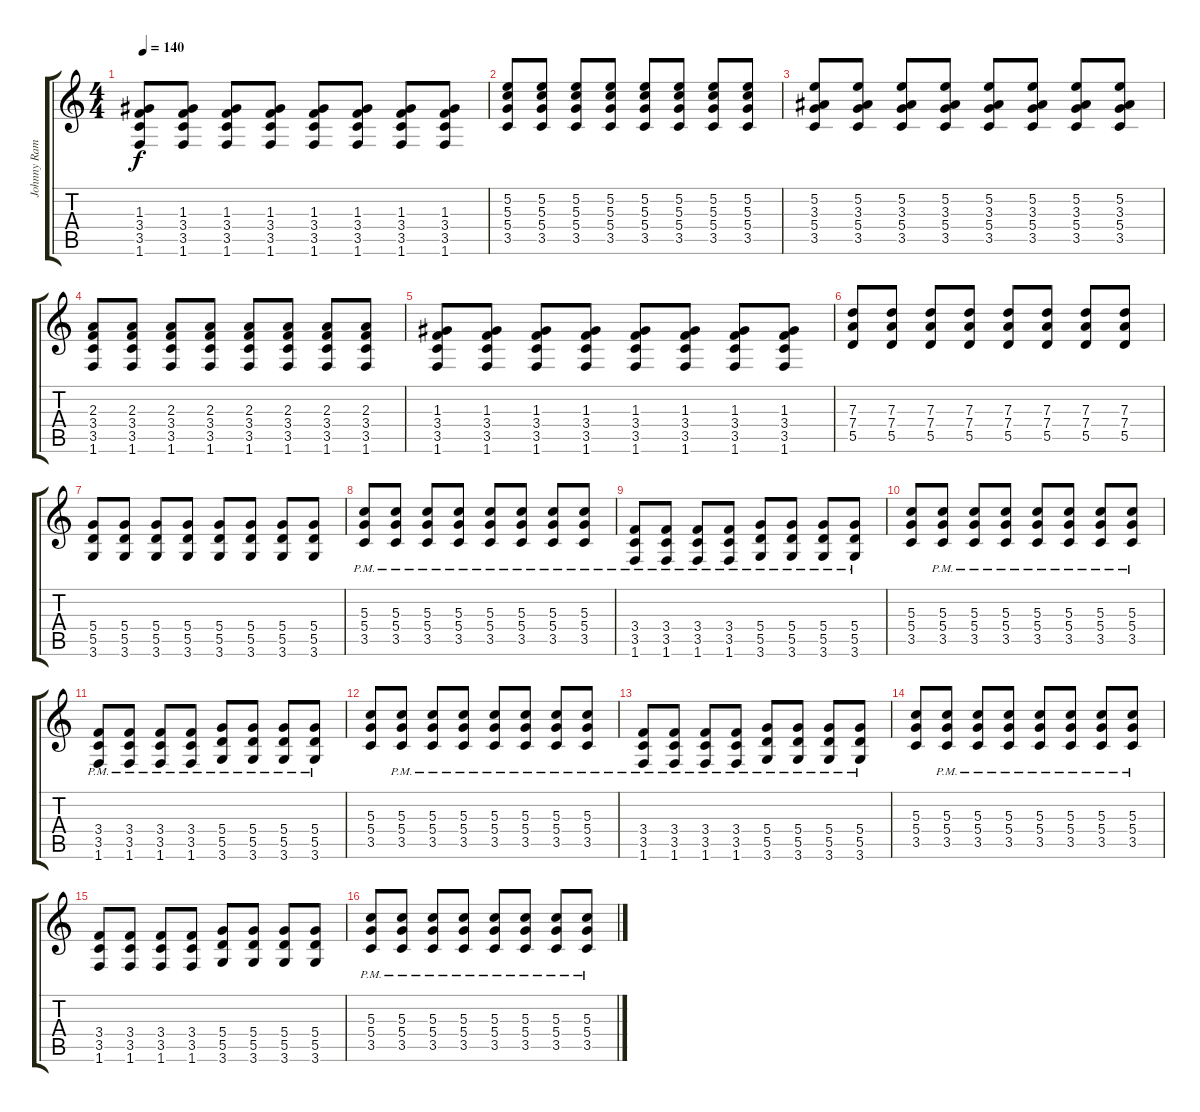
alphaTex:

\track ("Johnny Ramone - Guitar 2" "Johnny Ram") {instrument distortionguitar}
\staff {score tabs}
\tuning (E4 B3 G3 D3 A2 E2) {hide}
\ts (4 4)
\tempo 140
\clef g2
\ks c
(1.3 3.4 3.5 1.6).8{dy f} (1.3 3.4 3.5 1.6).8 (1.3 3.4 3.5 1.6).8 (1.3 3.4 3.5 1.6).8 (1.3 3.4 3.5 1.6).8 (1.3 3.4 3.5 1.6).8 (1.3 3.4 3.5 1.6).8 (1.3 3.4 3.5 1.6).8 |
(5.2 5.3 5.4 3.5).8 (5.2 5.3 5.4 3.5).8 (5.2 5.3 5.4 3.5).8 (5.2 5.3 5.4 3.5).8 (5.2 5.3 5.4 3.5).8 (5.2 5.3 5.4 3.5).8 (5.2 5.3 5.4 3.5).8 (5.2 5.3 5.4 3.5).8 |
(5.2 3.3 5.4 3.5).8 (5.2 3.3 5.4 3.5).8 (5.2 3.3 5.4 3.5).8 (5.2 3.3 5.4 3.5).8 (5.2 3.3 5.4 3.5).8 (5.2 3.3 5.4 3.5).8 (5.2 3.3 5.4 3.5).8 (5.2 3.3 5.4 3.5).8 |
(2.3 3.4 3.5 1.6).8 (2.3 3.4 3.5 1.6).8 (2.3 3.4 3.5 1.6).8 (2.3 3.4 3.5 1.6).8 (2.3 3.4 3.5 1.6).8 (2.3 3.4 3.5 1.6).8 (2.3 3.4 3.5 1.6).8 (2.3 3.4 3.5 1.6).8 |
(1.3 3.4 3.5 1.6).8 (1.3 3.4 3.5 1.6).8 (1.3 3.4 3.5 1.6).8 (1.3 3.4 3.5 1.6).8 (1.3 3.4 3.5 1.6).8 (1.3 3.4 3.5 1.6).8 (1.3 3.4 3.5 1.6).8 (1.3 3.4 3.5 1.6).8 |
(7.3 7.4 5.5).8 (7.3 7.4 5.5).8 (7.3 7.4 5.5).8 (7.3 7.4 5.5).8 (7.3 7.4 5.5).8 (7.3 7.4 5.5).8 (7.3 7.4 5.5).8 (7.3 7.4 5.5).8 |
(5.4 5.5 3.6).8 (5.4 5.5 3.6).8 (5.4 5.5 3.6).8 (5.4 5.5 3.6).8 (5.4 5.5 3.6).8 (5.4 5.5 3.6).8 (5.4 5.5 3.6).8 (5.4 5.5 3.6).8 |
(5.3{pm} 5.4{pm} 3.5{pm}).8 (5.3{pm} 5.4{pm} 3.5{pm}).8 (5.3{pm} 5.4{pm} 3.5{pm}).8 (5.3{pm} 5.4{pm} 3.5{pm}).8 (5.3{pm} 5.4{pm} 3.5{pm}).8 (5.3{pm} 5.4{pm} 3.5{pm}).8 (5.3{pm} 5.4{pm} 3.5{pm}).8 (5.3{pm} 5.4{pm} 3.5{pm}).8 |
(3.4{pm} 3.5{pm} 1.6{pm}).8 (3.4{pm} 3.5{pm} 1.6{pm}).8 (3.4{pm} 3.5{pm} 1.6{pm}).8 (3.4{pm} 3.5{pm} 1.6{pm}).8 (5.4{pm} 5.5{pm} 3.6{pm}).8 (5.4{pm} 5.5{pm} 3.6{pm}).8 (5.4{pm} 5.5{pm} 3.6{pm}).8 (5.4{pm} 5.5{pm} 3.6{pm}).8 |
(5.3 5.4 3.5).8 (5.3{pm} 5.4{pm} 3.5{pm}).8 (5.3{pm} 5.4{pm} 3.5{pm}).8 (5.3{pm} 5.4{pm} 3.5{pm}).8 (5.3{pm} 5.4{pm} 3.5{pm}).8 (5.3{pm} 5.4{pm} 3.5{pm}).8 (5.3{pm} 5.4{pm} 3.5{pm}).8 (5.3{pm} 5.4{pm} 3.5{pm}).8 |
(3.4{pm} 3.5{pm} 1.6{pm}).8 (3.4{pm} 3.5{pm} 1.6{pm}).8 (3.4{pm} 3.5{pm} 1.6{pm}).8 (3.4{pm} 3.5{pm} 1.6{pm}).8 (5.4{pm} 5.5{pm} 3.6{pm}).8 (5.4{pm} 5.5{pm} 3.6{pm}).8 (5.4{pm} 5.5{pm} 3.6{pm}).8 (5.4{pm} 5.5{pm} 3.6{pm}).8 |
(5.3 5.4 3.5).8 (5.3{pm} 5.4{pm} 3.5{pm}).8 (5.3{pm} 5.4{pm} 3.5{pm}).8 (5.3{pm} 5.4{pm} 3.5{pm}).8 (5.3{pm} 5.4{pm} 3.5{pm}).8 (5.3{pm} 5.4{pm} 3.5{pm}).8 (5.3{pm} 5.4{pm} 3.5{pm}).8 (5.3{pm} 5.4{pm} 3.5{pm}).8 |
(3.4{pm} 3.5{pm} 1.6{pm}).8 (3.4{pm} 3.5{pm} 1.6{pm}).8 (3.4{pm} 3.5{pm} 1.6{pm}).8 (3.4{pm} 3.5{pm} 1.6{pm}).8 (5.4{pm} 5.5{pm} 3.6{pm}).8 (5.4{pm} 5.5{pm} 3.6{pm}).8 (5.4{pm} 5.5{pm} 3.6{pm}).8 (5.4{pm} 5.5{pm} 3.6{pm}).8 |
(5.3 5.4 3.5).8 (5.3{pm} 5.4{pm} 3.5{pm}).8 (5.3{pm} 5.4{pm} 3.5{pm}).8 (5.3{pm} 5.4{pm} 3.5{pm}).8 (5.3{pm} 5.4{pm} 3.5{pm}).8 (5.3{pm} 5.4{pm} 3.5{pm}).8 (5.3{pm} 5.4{pm} 3.5{pm}).8 (5.3{pm} 5.4{pm} 3.5{pm}).8 |
(3.4 3.5 1.6).8 (3.4 3.5 1.6).8 (3.4 3.5 1.6).8 (3.4 3.5 1.6).8 (5.4 5.5 3.6).8 (5.4 5.5 3.6).8 (5.4 5.5 3.6).8 (5.4 5.5 3.6).8 |
(5.3{pm} 5.4{pm} 3.5{pm}).8 (5.3{pm} 5.4{pm} 3.5{pm}).8 (5.3{pm} 5.4{pm} 3.5{pm}).8 (5.3{pm} 5.4{pm} 3.5{pm}).8 (5.3{pm} 5.4{pm} 3.5{pm}).8 (5.3{pm} 5.4{pm} 3.5{pm}).8 (5.3{pm} 5.4{pm} 3.5{pm}).8 (5.3{pm} 5.4{pm} 3.5{pm}).8
